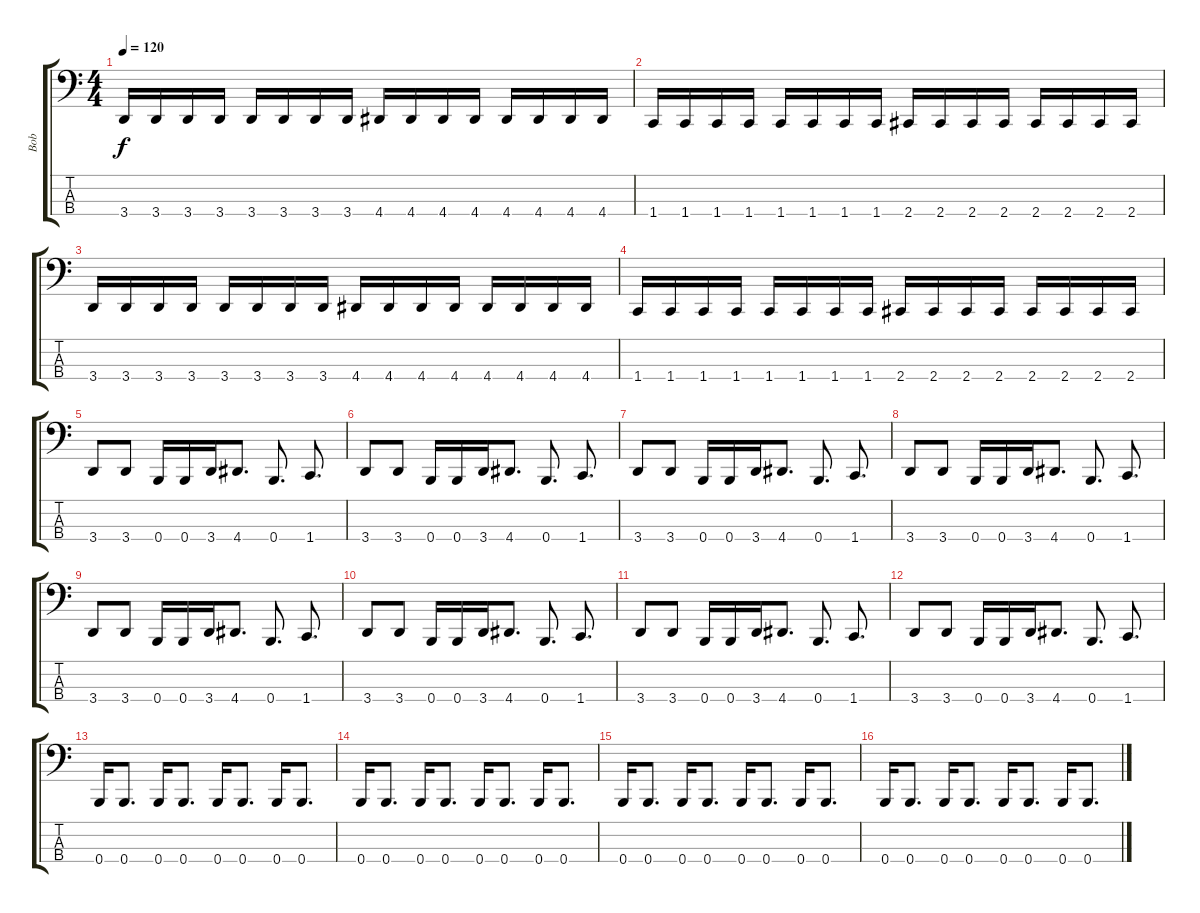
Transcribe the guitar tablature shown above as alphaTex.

\track ("Bob" "Bob") {instrument electricbassfinger}
\staff {score tabs}
\tuning (E2 B1 Gb1 B0) {hide}
\ts (4 4)
\tempo 120
\clef f4
\ks c
3.4.16{dy f} 3.4.16 3.4.16 3.4.16 3.4.16 3.4.16 3.4.16 3.4.16 4.4.16 4.4.16 4.4.16 4.4.16 4.4.16 4.4.16 4.4.16 4.4.16 |
1.4.16 1.4.16 1.4.16 1.4.16 1.4.16 1.4.16 1.4.16 1.4.16 2.4.16 2.4.16 2.4.16 2.4.16 2.4.16 2.4.16 2.4.16 2.4.16 |
3.4.16 3.4.16 3.4.16 3.4.16 3.4.16 3.4.16 3.4.16 3.4.16 4.4.16 4.4.16 4.4.16 4.4.16 4.4.16 4.4.16 4.4.16 4.4.16 |
1.4.16 1.4.16 1.4.16 1.4.16 1.4.16 1.4.16 1.4.16 1.4.16 2.4.16 2.4.16 2.4.16 2.4.16 2.4.16 2.4.16 2.4.16 2.4.16 |
3.4.8 3.4.8 0.4.16 0.4.16 3.4.16 4.4.8{d} 0.4.8{d} 1.4.8{d} |
3.4.8 3.4.8 0.4.16 0.4.16 3.4.16 4.4.8{d} 0.4.8{d} 1.4.8{d} |
3.4.8 3.4.8 0.4.16 0.4.16 3.4.16 4.4.8{d} 0.4.8{d} 1.4.8{d} |
3.4.8 3.4.8 0.4.16 0.4.16 3.4.16 4.4.8{d} 0.4.8{d} 1.4.8{d} |
3.4.8 3.4.8 0.4.16 0.4.16 3.4.16 4.4.8{d} 0.4.8{d} 1.4.8{d} |
3.4.8 3.4.8 0.4.16 0.4.16 3.4.16 4.4.8{d} 0.4.8{d} 1.4.8{d} |
3.4.8 3.4.8 0.4.16 0.4.16 3.4.16 4.4.8{d} 0.4.8{d} 1.4.8{d} |
3.4.8 3.4.8 0.4.16 0.4.16 3.4.16 4.4.8{d} 0.4.8{d} 1.4.8{d} |
0.4.16 0.4.8{d} 0.4.16 0.4.8{d} 0.4.16 0.4.8{d} 0.4.16 0.4.8{d} |
0.4.16 0.4.8{d} 0.4.16 0.4.8{d} 0.4.16 0.4.8{d} 0.4.16 0.4.8{d} |
0.4.16 0.4.8{d} 0.4.16 0.4.8{d} 0.4.16 0.4.8{d} 0.4.16 0.4.8{d} |
0.4.16 0.4.8{d} 0.4.16 0.4.8{d} 0.4.16 0.4.8{d} 0.4.16 0.4.8{d}
